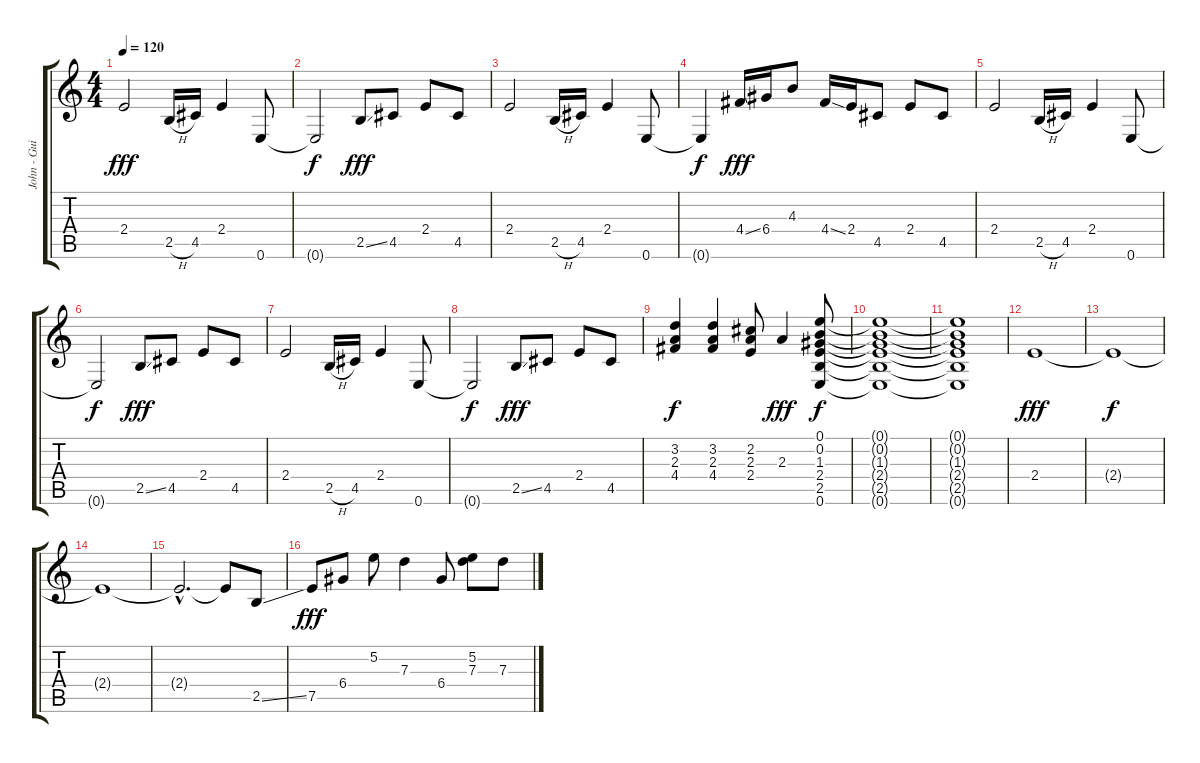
\track ("John - Guitar" "John - Gui") {instrument electricguitarclean}
\staff {score tabs}
\tuning (E4 B3 G3 D3 A2 E2) {hide}
\ts (4 4)
\tempo 120
\clef g2
\ks c
2.4.2{dy fff} 2.5{h}.16 4.5.16 2.4.4 0.6.8 |
0.6{t}.2{dy f} 2.5{ss}.8{dy fff} 4.5.8 2.4.8 4.5.8 |
2.4.2 2.5{h}.16 4.5.16 2.4.4 0.6.8 |
0.6{t}.4{dy f} 4.4{ss}.16{dy fff} 6.4.16 4.3.8 4.4{ss}.16 2.4.16 4.5.8 2.4.8 4.5.8 |
2.4.2 2.5{h}.16 4.5.16 2.4.4 0.6.8 |
0.6{t}.2{dy f} 2.5{ss}.8{dy fff} 4.5.8 2.4.8 4.5.8 |
2.4.2 2.5{h}.16 4.5.16 2.4.4 0.6.8 |
0.6{t}.2{dy f} 2.5{ss}.8{dy fff} 4.5.8 2.4.8 4.5.8 |
(3.2 2.3 4.4).4{dy f volume 14} (3.2 2.3 4.4).4 (2.2 2.3 2.4).8 2.3.4{dy fff} (0.1 0.2 1.3 2.4 2.5 0.6).8{dy f} |
(0.1{t} 0.2{t} 1.3{t} 2.4{t} 2.5{t} 0.6{t}).1 |
(0.1{t} 0.2{t} 1.3{t} 2.4{t} 2.5{t} 0.6{t}).1 |
2.4.1{dy fff} |
2.4{t}.1{dy f} |
2.4{t}.1 |
2.4{hac t}.2{d} 2.4{t}.8 2.5{ss}.8{volume 16} |
7.5.8{dy fff} 6.4.8 5.2.8 7.3.4 6.4.8 (5.2 7.3).8 7.3.8
